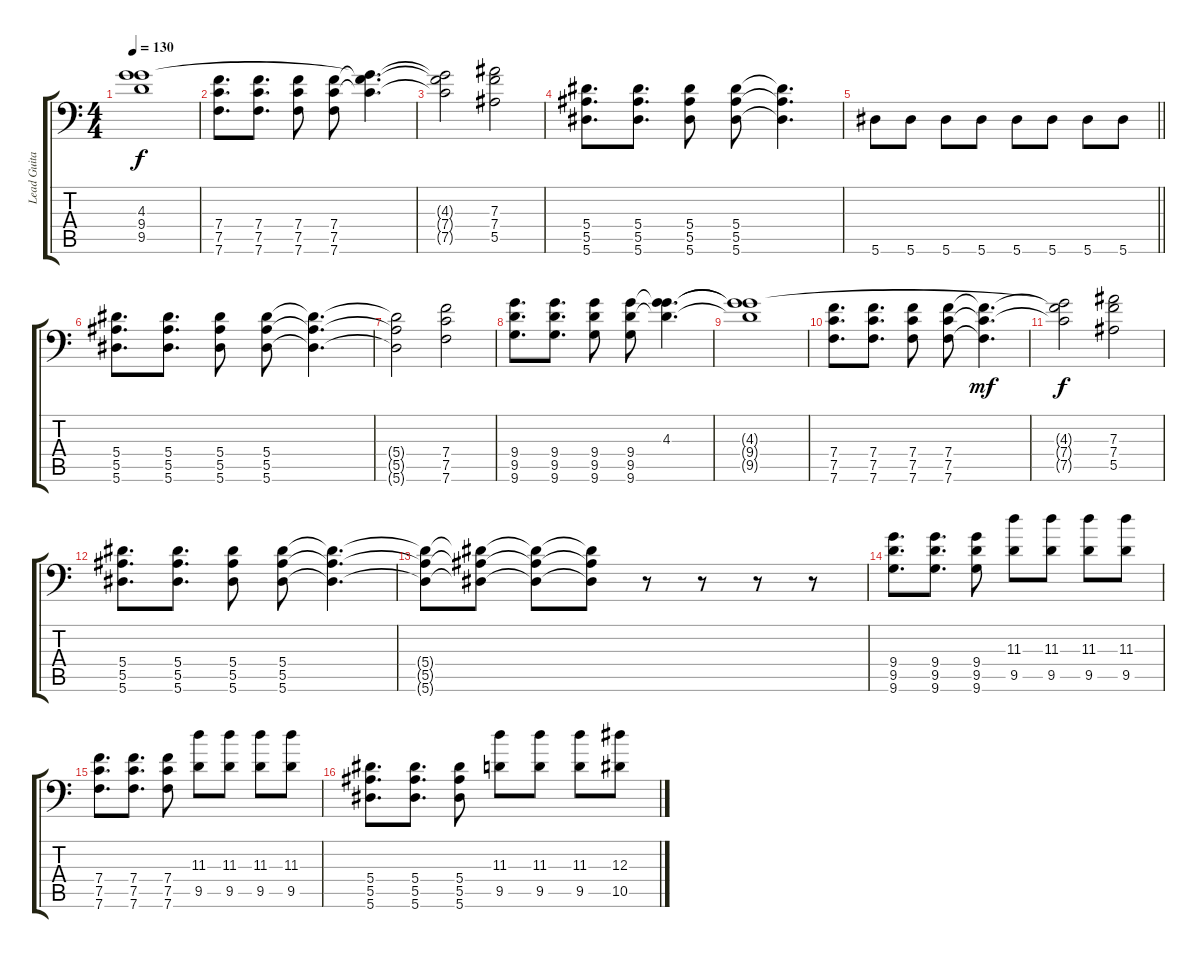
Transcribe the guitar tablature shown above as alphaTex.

\track ("Lead Guitar" "Lead Guita") {instrument distortionguitar}
\staff {score tabs}
\tuning (C4 G3 Eb3 Bb2 F2 Bb1) {hide}
\ts (4 4)
\tempo 130
\clef f4
\ks c
(4.3{t} 9.4{t} 9.5{t}).1{dy f} |
(7.4 7.5 7.6).8{d} (7.4 7.5 7.6).8{d} (7.4 7.5 7.6).8 (7.4 7.5 7.6).8 (4.3{t} 7.4{t} 7.5{t}).4{d} |
(4.3{t} 7.4{t} 7.5{t}).2 (7.3 7.4 5.5).2 |
(5.4 5.5 5.6).8{d} (5.4 5.5 5.6).8{d} (5.4 5.5 5.6).8 (5.4 5.5 5.6).8 (5.4{t} 5.5{t} 5.6{t}).4{d} |
\barLineRight lightlight
5.6.8 5.6.8 5.6.8 5.6.8 5.6.8 5.6.8 5.6.8 5.6.8 |
\section ("" "")
(5.4 5.5 5.6).8{d} (5.4 5.5 5.6).8{d} (5.4 5.5 5.6).8 (5.4 5.5 5.6).8 (5.4{t} 5.5{t} 5.6{t}).4{d} |
(5.4{t} 5.5{t} 5.6{t}).2 (7.4 7.5 7.6).2 |
(9.4 9.5 9.6).8{d} (9.4 9.5 9.6).8{d} (9.4 9.5 9.6).8 (9.4 9.5 9.6).8 (4.3 9.4{t} 9.5{t}).4{d} |
(4.3{t} 9.4{t} 9.5{t}).1 |
(7.4 7.5 7.6).8{d} (7.4 7.5 7.6).8{d} (7.4 7.5 7.6).8 (7.4 7.5 7.6).8 (7.4{t} 7.5{t} 7.6{t}).4{d dy mf} |
(4.3{t} 7.4{t} 7.5{t}).2{dy f} (7.3 7.4 5.5).2 |
(5.4 5.5 5.6).8{d} (5.4 5.5 5.6).8{d} (5.4 5.5 5.6).8 (5.4 5.5 5.6).8 (5.4{t} 5.5{t} 5.6{t}).4{d} |
(5.4{t} 5.5{t} 5.6{t}).8 (5.4{t} 5.5{t} 5.6{t}).8 (5.4{t} 5.5{t} 5.6{t}).8 (5.4{t} 5.5{t} 5.6{t}).8 r.8 r.8 r.8 r.8 |
\section ("" "")
(9.4 9.5 9.6).8{d} (9.4 9.5 9.6).8{d} (9.4 9.5 9.6).8 (11.3 9.5).8 (11.3 9.5).8 (11.3 9.5).8 (11.3 9.5).8 |
(7.4 7.5 7.6).8{d} (7.4 7.5 7.6).8{d} (7.4 7.5 7.6).8 (11.3 9.5).8 (11.3 9.5).8 (11.3 9.5).8 (11.3 9.5).8 |
(5.4 5.5 5.6).8{d} (5.4 5.5 5.6).8{d} (5.4 5.5 5.6).8 (11.3 9.5).8 (11.3 9.5).8 (11.3 9.5).8 (12.3 10.5).8
